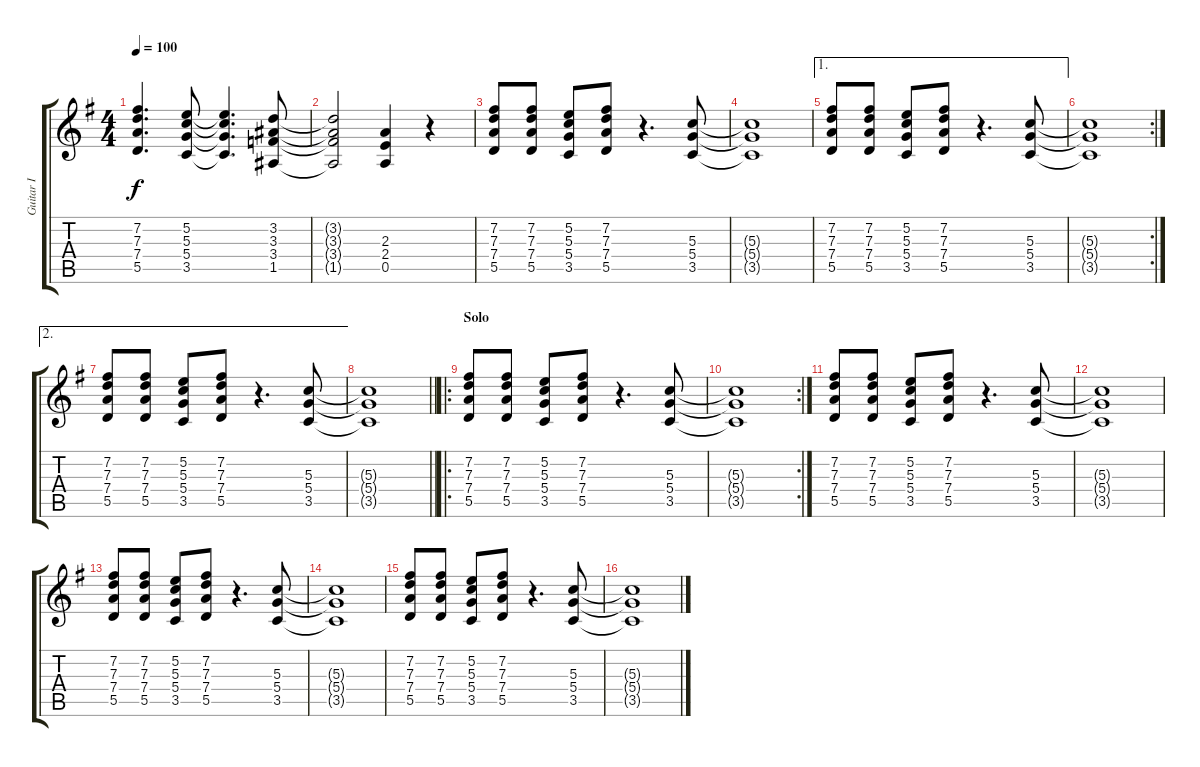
\track ("Guitar I" "Guitar I") {instrument acousticguitarsteel}
\staff {score tabs}
\tuning (E4 B3 G3 D3 A2 E2) {hide}
\ts (4 4)
\tempo 100
\clef g2
\ks eminor
(7.2{t} 7.3{t} 7.4{t} 5.5{t}).4{d dy f} (5.2 5.3 5.4 3.5).8 (5.2{t} 5.3{t} 5.4{t} 3.5{t}).4{d} (3.2 3.3 3.4 1.5).8 |
(3.2{t} 3.3{t} 3.4{t} 1.5{t}).2 (2.3 2.4 0.5).4 r.4 |
(7.2 7.3 7.4 5.5).8 (7.2 7.3 7.4 5.5).8 (5.2 5.3 5.4 3.5).8 (7.2 7.3 7.4 5.5).8 r.4{d} (5.3 5.4 3.5).8 |
(5.3{t} 5.4{t} 3.5{t}).1{volume 14} |
\ae 1
(7.2 7.3 7.4 5.5).8 (7.2 7.3 7.4 5.5).8 (5.2 5.3 5.4 3.5).8 (7.2 7.3 7.4 5.5).8 r.4{d} (5.3 5.4 3.5).8 |
\rc 2
(5.3{t} 5.4{t} 3.5{t}).1 |
\ae 2
(7.2 7.3 7.4 5.5).8 (7.2 7.3 7.4 5.5).8 (5.2 5.3 5.4 3.5).8 (7.2 7.3 7.4 5.5).8 r.4{d} (5.3 5.4 3.5).8 |
\barLineRight lightlight
(5.3{t} 5.4{t} 3.5{t}).1 |
\ro
\section ("" "Solo")
(7.2 7.3 7.4 5.5).8{volume 10} (7.2 7.3 7.4 5.5).8 (5.2 5.3 5.4 3.5).8 (7.2 7.3 7.4 5.5).8 r.4{d} (5.3 5.4 3.5).8 |
\rc 2
(5.3{t} 5.4{t} 3.5{t}).1 |
(7.2 7.3 7.4 5.5).8 (7.2 7.3 7.4 5.5).8 (5.2 5.3 5.4 3.5).8 (7.2 7.3 7.4 5.5).8 r.4{d} (5.3 5.4 3.5).8 |
(5.3{t} 5.4{t} 3.5{t}).1 |
(7.2 7.3 7.4 5.5).8 (7.2 7.3 7.4 5.5).8 (5.2 5.3 5.4 3.5).8 (7.2 7.3 7.4 5.5).8 r.4{d} (5.3 5.4 3.5).8 |
(5.3{t} 5.4{t} 3.5{t}).1 |
(7.2 7.3 7.4 5.5).8 (7.2 7.3 7.4 5.5).8 (5.2 5.3 5.4 3.5).8 (7.2 7.3 7.4 5.5).8 r.4{d} (5.3 5.4 3.5).8 |
(5.3{t} 5.4{t} 3.5{t}).1
